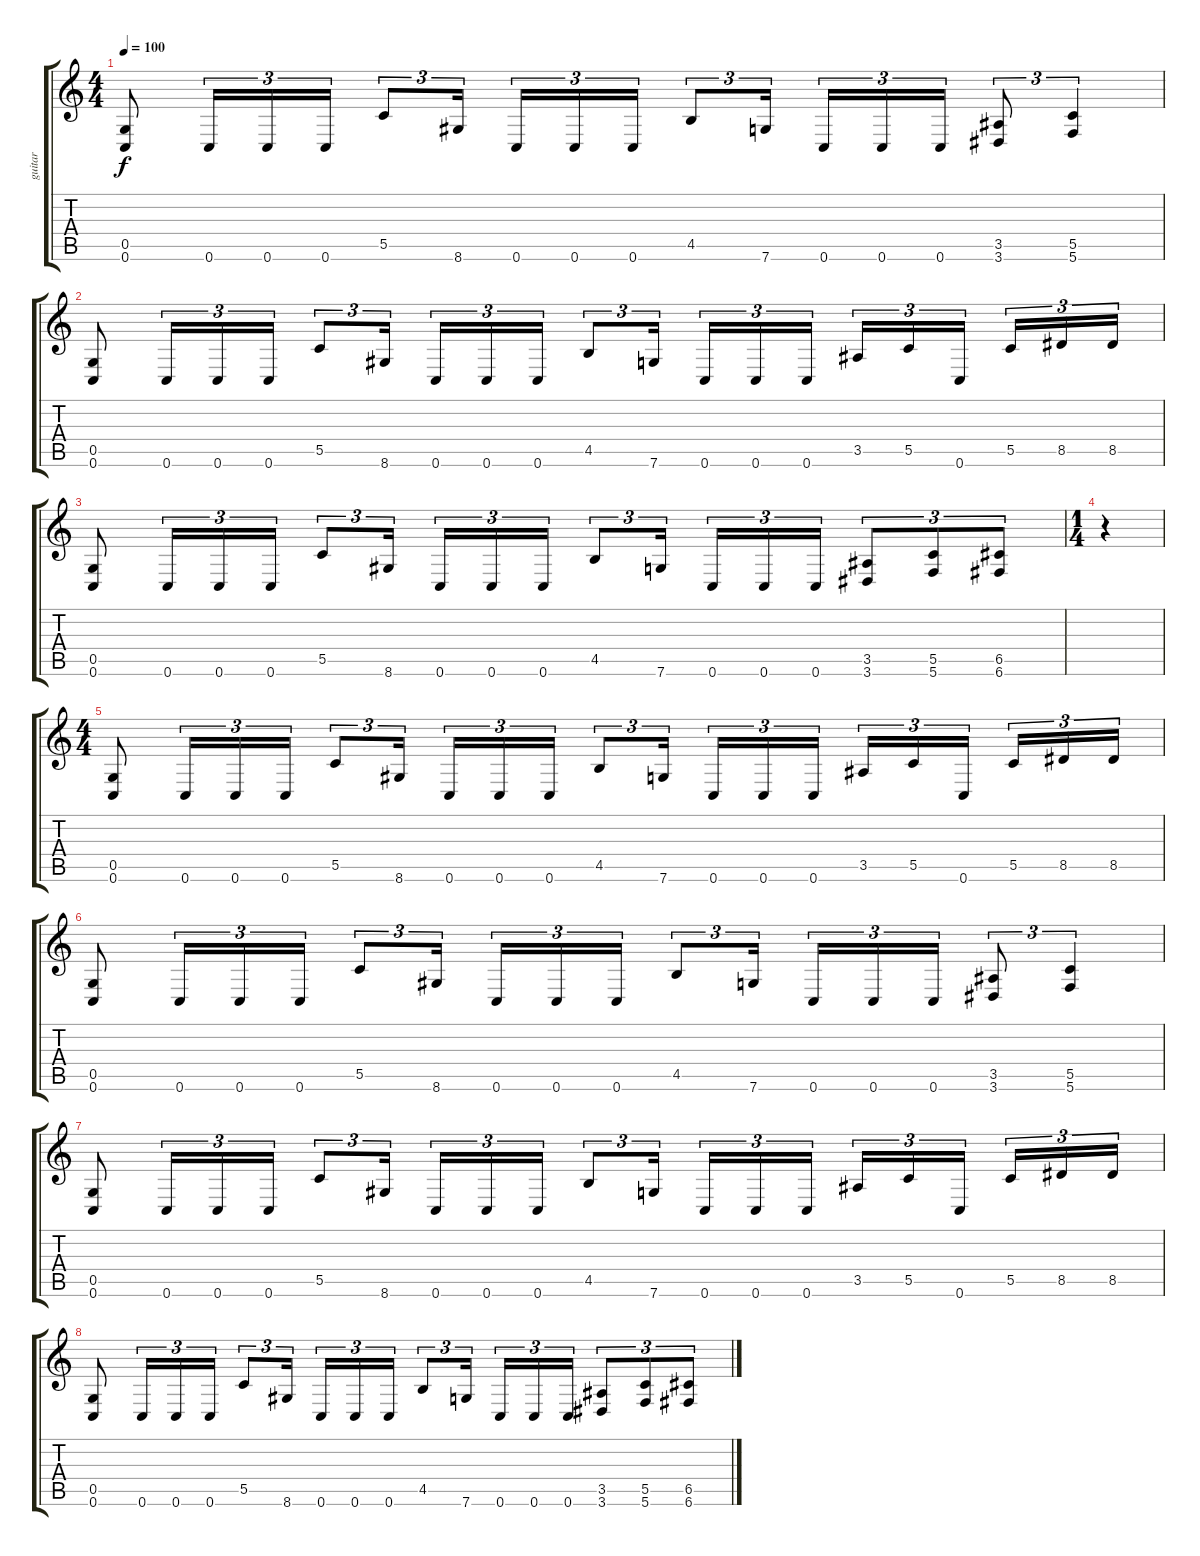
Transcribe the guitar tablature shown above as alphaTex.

\track ("guitar" "guitar") {instrument distortionguitar}
\staff {score tabs}
\tuning (D4 A3 F3 C3 G2 C2) {hide}
\ts (4 4)
\tempo 100
\clef g2
\ks c
(0.5 0.6).8{dy f} 0.6.16{tu (3 2)} 0.6.16{tu (3 2)} 0.6.16{tu (3 2)} 5.5.8{tu (3 2)} 8.6.16{tu (3 2)} 0.6.16{tu (3 2)} 0.6.16{tu (3 2)} 0.6.16{tu (3 2)} 4.5.8{tu (3 2)} 7.6.16{tu (3 2)} 0.6.16{tu (3 2)} 0.6.16{tu (3 2)} 0.6.16{tu (3 2)} (3.5 3.6).8{tu (3 2)} (5.5 5.6).4{tu (3 2)} |
(0.5 0.6).8 0.6.16{tu (3 2)} 0.6.16{tu (3 2)} 0.6.16{tu (3 2)} 5.5.8{tu (3 2)} 8.6.16{tu (3 2)} 0.6.16{tu (3 2)} 0.6.16{tu (3 2)} 0.6.16{tu (3 2)} 4.5.8{tu (3 2)} 7.6.16{tu (3 2)} 0.6.16{tu (3 2)} 0.6.16{tu (3 2)} 0.6.16{tu (3 2)} 3.5.16{tu (3 2)} 5.5.16{tu (3 2)} 0.6.16{tu (3 2)} 5.5.16{tu (3 2)} 8.5.16{tu (3 2)} 8.5.16{tu (3 2)} |
(0.5 0.6).8 0.6.16{tu (3 2)} 0.6.16{tu (3 2)} 0.6.16{tu (3 2)} 5.5.8{tu (3 2)} 8.6.16{tu (3 2)} 0.6.16{tu (3 2)} 0.6.16{tu (3 2)} 0.6.16{tu (3 2)} 4.5.8{tu (3 2)} 7.6.16{tu (3 2)} 0.6.16{tu (3 2)} 0.6.16{tu (3 2)} 0.6.16{tu (3 2)} (3.5 3.6).8{tu (3 2)} (5.5 5.6).8{tu (3 2)} (6.5 6.6).8{tu (3 2)} |
\ts (1 4)
r.4 |
\ts (4 4)
(0.5 0.6).8 0.6.16{tu (3 2)} 0.6.16{tu (3 2)} 0.6.16{tu (3 2)} 5.5.8{tu (3 2)} 8.6.16{tu (3 2)} 0.6.16{tu (3 2)} 0.6.16{tu (3 2)} 0.6.16{tu (3 2)} 4.5.8{tu (3 2)} 7.6.16{tu (3 2)} 0.6.16{tu (3 2)} 0.6.16{tu (3 2)} 0.6.16{tu (3 2)} 3.5.16{tu (3 2)} 5.5.16{tu (3 2)} 0.6.16{tu (3 2)} 5.5.16{tu (3 2)} 8.5.16{tu (3 2)} 8.5.16{tu (3 2)} |
(0.5 0.6).8 0.6.16{tu (3 2)} 0.6.16{tu (3 2)} 0.6.16{tu (3 2)} 5.5.8{tu (3 2)} 8.6.16{tu (3 2)} 0.6.16{tu (3 2)} 0.6.16{tu (3 2)} 0.6.16{tu (3 2)} 4.5.8{tu (3 2)} 7.6.16{tu (3 2)} 0.6.16{tu (3 2)} 0.6.16{tu (3 2)} 0.6.16{tu (3 2)} (3.5 3.6).8{tu (3 2)} (5.5 5.6).4{tu (3 2)} |
(0.5 0.6).8 0.6.16{tu (3 2)} 0.6.16{tu (3 2)} 0.6.16{tu (3 2)} 5.5.8{tu (3 2)} 8.6.16{tu (3 2)} 0.6.16{tu (3 2)} 0.6.16{tu (3 2)} 0.6.16{tu (3 2)} 4.5.8{tu (3 2)} 7.6.16{tu (3 2)} 0.6.16{tu (3 2)} 0.6.16{tu (3 2)} 0.6.16{tu (3 2)} 3.5.16{tu (3 2)} 5.5.16{tu (3 2)} 0.6.16{tu (3 2)} 5.5.16{tu (3 2)} 8.5.16{tu (3 2)} 8.5.16{tu (3 2)} |
(0.5 0.6).8 0.6.16{tu (3 2)} 0.6.16{tu (3 2)} 0.6.16{tu (3 2)} 5.5.8{tu (3 2)} 8.6.16{tu (3 2)} 0.6.16{tu (3 2)} 0.6.16{tu (3 2)} 0.6.16{tu (3 2)} 4.5.8{tu (3 2)} 7.6.16{tu (3 2)} 0.6.16{tu (3 2)} 0.6.16{tu (3 2)} 0.6.16{tu (3 2)} (3.5 3.6).8{tu (3 2)} (5.5 5.6).8{tu (3 2)} (6.5 6.6).8{tu (3 2)}
